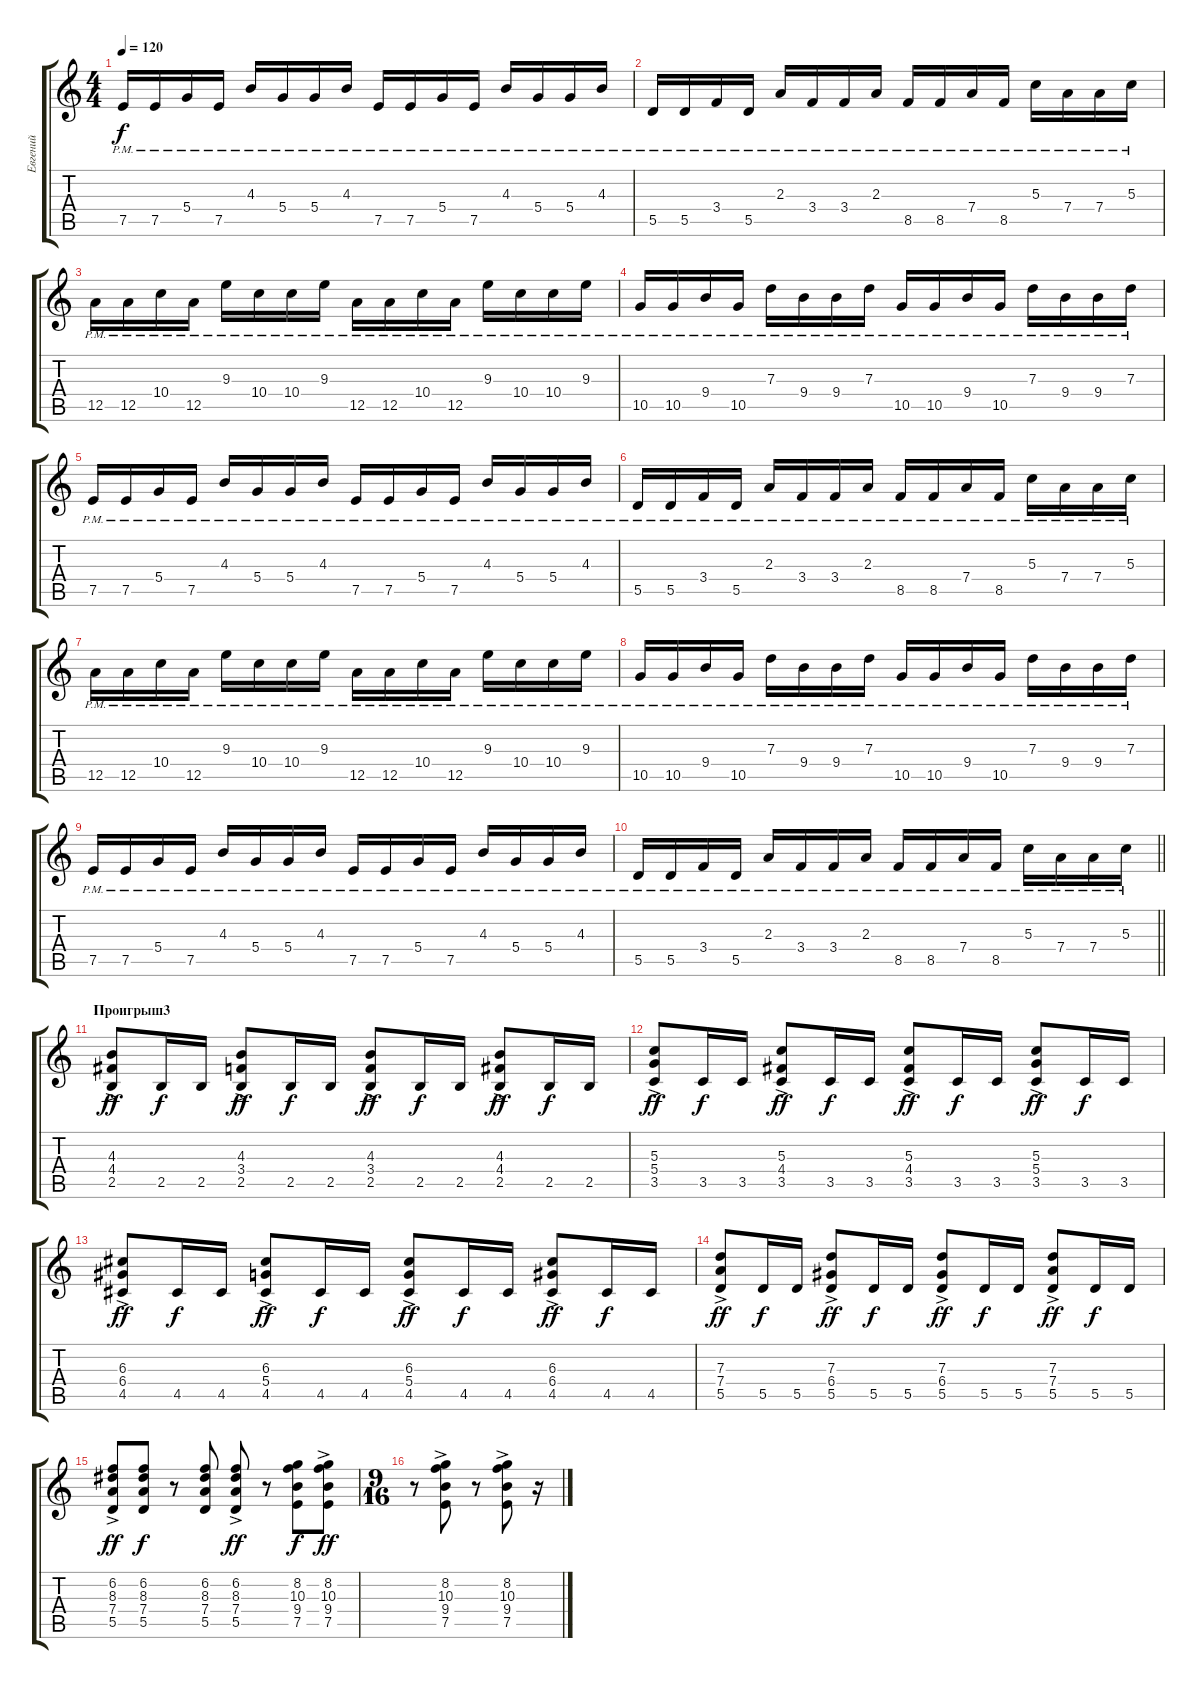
\track ("Евгений" "Евгений") {instrument distortionguitar}
\staff {score tabs}
\tuning (E4 B3 G3 D3 A2 E2) {hide}
\ts (4 4)
\tempo 120
\clef g2
\ks c
7.5{pm}.16{dy f} 7.5{pm}.16 5.4{pm}.16 7.5{pm}.16 4.3{pm}.16 5.4{pm}.16 5.4{pm}.16 4.3{pm}.16 7.5{pm}.16 7.5{pm}.16 5.4{pm}.16 7.5{pm}.16 4.3{pm}.16 5.4{pm}.16 5.4{pm}.16 4.3{pm}.16 |
5.5{pm}.16 5.5{pm}.16 3.4{pm}.16 5.5{pm}.16 2.3{pm}.16 3.4{pm}.16 3.4{pm}.16 2.3{pm}.16 8.5{pm}.16 8.5{pm}.16 7.4{pm}.16 8.5{pm}.16 5.3{pm}.16 7.4{pm}.16 7.4{pm}.16 5.3{pm}.16 |
12.5{pm}.16 12.5{pm}.16 10.4{pm}.16 12.5{pm}.16 9.3{pm}.16 10.4{pm}.16 10.4{pm}.16 9.3{pm}.16 12.5{pm}.16 12.5{pm}.16 10.4{pm}.16 12.5{pm}.16 9.3{pm}.16 10.4{pm}.16 10.4{pm}.16 9.3{pm}.16 |
10.5{pm}.16 10.5{pm}.16 9.4{pm}.16 10.5{pm}.16 7.3{pm}.16 9.4{pm}.16 9.4{pm}.16 7.3{pm}.16 10.5{pm}.16 10.5{pm}.16 9.4{pm}.16 10.5{pm}.16 7.3{pm}.16 9.4{pm}.16 9.4{pm}.16 7.3{pm}.16 |
7.5{pm}.16 7.5{pm}.16 5.4{pm}.16 7.5{pm}.16 4.3{pm}.16 5.4{pm}.16 5.4{pm}.16 4.3{pm}.16 7.5{pm}.16 7.5{pm}.16 5.4{pm}.16 7.5{pm}.16 4.3{pm}.16 5.4{pm}.16 5.4{pm}.16 4.3{pm}.16 |
5.5{pm}.16 5.5{pm}.16 3.4{pm}.16 5.5{pm}.16 2.3{pm}.16 3.4{pm}.16 3.4{pm}.16 2.3{pm}.16 8.5{pm}.16 8.5{pm}.16 7.4{pm}.16 8.5{pm}.16 5.3{pm}.16 7.4{pm}.16 7.4{pm}.16 5.3{pm}.16 |
12.5{pm}.16 12.5{pm}.16 10.4{pm}.16 12.5{pm}.16 9.3{pm}.16 10.4{pm}.16 10.4{pm}.16 9.3{pm}.16 12.5{pm}.16 12.5{pm}.16 10.4{pm}.16 12.5{pm}.16 9.3{pm}.16 10.4{pm}.16 10.4{pm}.16 9.3{pm}.16 |
10.5{pm}.16 10.5{pm}.16 9.4{pm}.16 10.5{pm}.16 7.3{pm}.16 9.4{pm}.16 9.4{pm}.16 7.3{pm}.16 10.5{pm}.16 10.5{pm}.16 9.4{pm}.16 10.5{pm}.16 7.3{pm}.16 9.4{pm}.16 9.4{pm}.16 7.3{pm}.16 |
7.5{pm}.16 7.5{pm}.16 5.4{pm}.16 7.5{pm}.16 4.3{pm}.16 5.4{pm}.16 5.4{pm}.16 4.3{pm}.16 7.5{pm}.16 7.5{pm}.16 5.4{pm}.16 7.5{pm}.16 4.3{pm}.16 5.4{pm}.16 5.4{pm}.16 4.3{pm}.16 |
\barLineRight lightlight
5.5{pm}.16 5.5{pm}.16 3.4{pm}.16 5.5{pm}.16 2.3{pm}.16 3.4{pm}.16 3.4{pm}.16 2.3{pm}.16 8.5{pm}.16 8.5{pm}.16 7.4{pm}.16 8.5{pm}.16 5.3{pm}.16 7.4{pm}.16 7.4{pm}.16 5.3{pm}.16 |
\section ("" "Проигрыш3")
(4.3 4.4 2.5{ac}).8{dy ff} 2.5.16{dy f} 2.5.16 (4.3 3.4 2.5{ac}).8{dy ff} 2.5.16{dy f} 2.5.16 (4.3 3.4{ac} 2.5).8{dy ff} 2.5.16{dy f} 2.5.16 (4.3 4.4 2.5{ac}).8{dy ff} 2.5.16{dy f} 2.5.16 |
(5.3 5.4 3.5{ac}).8{dy ff} 3.5.16{dy f} 3.5.16 (5.3 4.4 3.5{ac}).8{dy ff} 3.5.16{dy f} 3.5.16 (5.3 4.4{ac} 3.5).8{dy ff} 3.5.16{dy f} 3.5.16 (5.3 5.4 3.5{ac}).8{dy ff} 3.5.16{dy f} 3.5.16 |
(6.3 6.4 4.5{ac}).8{dy ff} 4.5.16{dy f} 4.5.16 (6.3 5.4 4.5{ac}).8{dy ff} 4.5.16{dy f} 4.5.16 (6.3 5.4{ac} 4.5).8{dy ff} 4.5.16{dy f} 4.5.16 (6.3 6.4 4.5{ac}).8{dy ff} 4.5.16{dy f} 4.5.16 |
(7.3 7.4 5.5{ac}).8{dy ff} 5.5.16{dy f} 5.5.16 (7.3 6.4 5.5{ac}).8{dy ff} 5.5.16{dy f} 5.5.16 (7.3 6.4{ac} 5.5).8{dy ff} 5.5.16{dy f} 5.5.16 (7.3 7.4 5.5{ac}).8{dy ff} 5.5.16{dy f} 5.5.16 |
(6.2 8.3 7.4 5.5{ac}).8{dy ff} (6.2 8.3 7.4 5.5).8{dy f} r.8 (6.2 8.3 7.4 5.5).8 (6.2 8.3 7.4 5.5{ac}).8{dy ff} r.8 (8.2 10.3 9.4 7.5).8{dy f} (8.2 10.3 9.4 7.5{ac}).8{dy ff} |
\ts (9 16)
r.8 (8.2 10.3 9.4 7.5{ac}).8 r.8 (8.2 10.3 9.4 7.5{ac}).8 r.16
